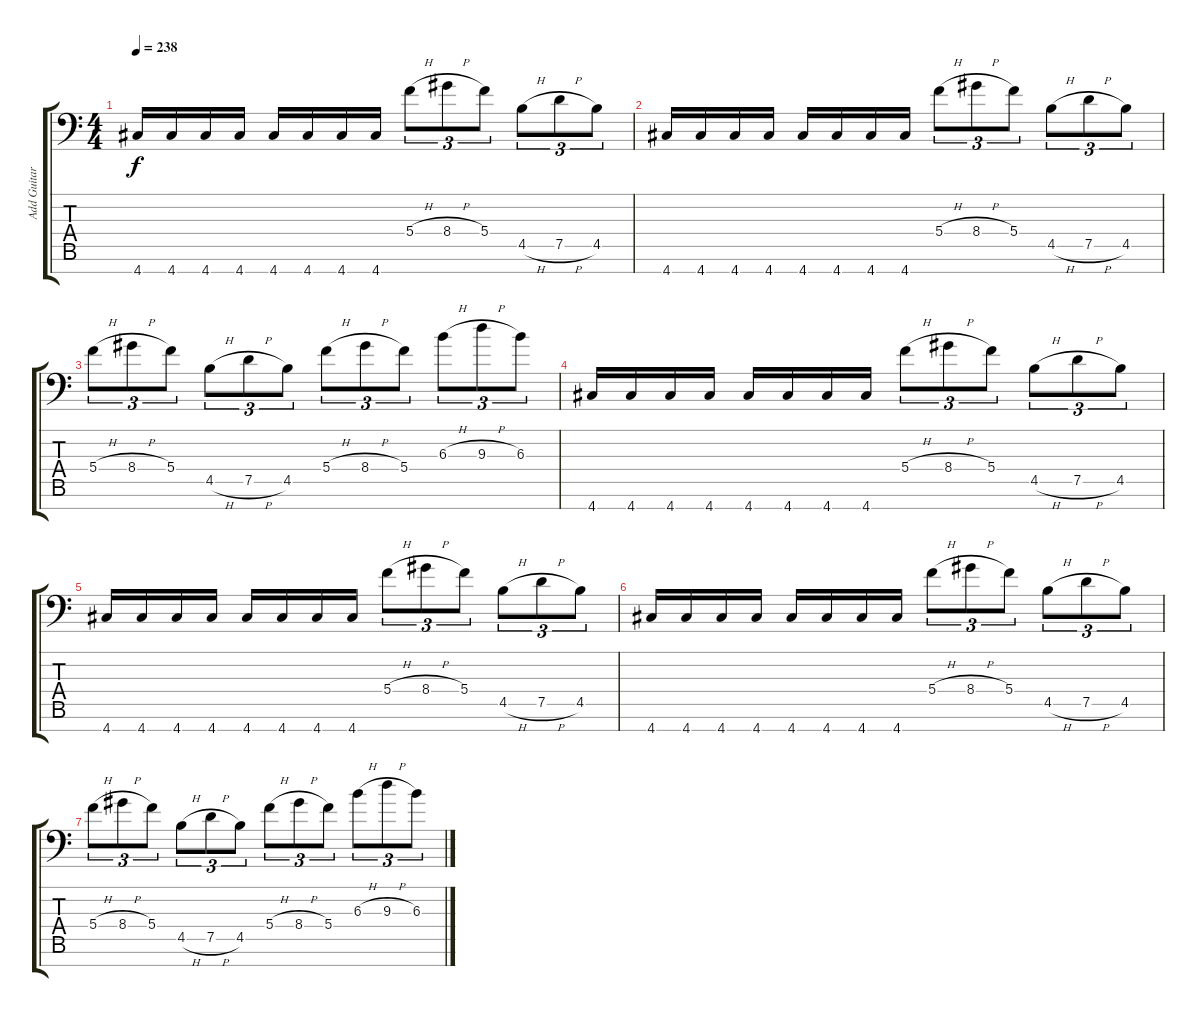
\track ("Add Guitar" "Add Guitar") {instrument distortionguitar}
\staff {score tabs}
\tuning (D4 A3 F3 C3 G2 D2 A1) {hide}
\ts (4 4)
\tempo 238
\clef f4
\ks c
4.7.16{dy f} 4.7.16 4.7.16 4.7.16 4.7.16 4.7.16 4.7.16 4.7.16 5.4{h}.8{tu (3 2)} 8.4{h}.8{tu (3 2)} 5.4.8{tu (3 2)} 4.5{h}.8{tu (3 2)} 7.5{h}.8{tu (3 2)} 4.5.8{tu (3 2)} |
4.7.16 4.7.16 4.7.16 4.7.16 4.7.16 4.7.16 4.7.16 4.7.16 5.4{h}.8{tu (3 2)} 8.4{h}.8{tu (3 2)} 5.4.8{tu (3 2)} 4.5{h}.8{tu (3 2)} 7.5{h}.8{tu (3 2)} 4.5.8{tu (3 2)} |
5.4{h}.8{tu (3 2)} 8.4{h}.8{tu (3 2)} 5.4.8{tu (3 2)} 4.5{h}.8{tu (3 2)} 7.5{h}.8{tu (3 2)} 4.5.8{tu (3 2)} 5.4{h}.8{tu (3 2)} 8.4{h}.8{tu (3 2)} 5.4.8{tu (3 2)} 6.3{h}.8{tu (3 2)} 9.3{h}.8{tu (3 2)} 6.3.8{tu (3 2)} |
4.7.16 4.7.16 4.7.16 4.7.16 4.7.16 4.7.16 4.7.16 4.7.16 5.4{h}.8{tu (3 2)} 8.4{h}.8{tu (3 2)} 5.4.8{tu (3 2)} 4.5{h}.8{tu (3 2)} 7.5{h}.8{tu (3 2)} 4.5.8{tu (3 2)} |
4.7.16 4.7.16 4.7.16 4.7.16 4.7.16 4.7.16 4.7.16 4.7.16 5.4{h}.8{tu (3 2)} 8.4{h}.8{tu (3 2)} 5.4.8{tu (3 2)} 4.5{h}.8{tu (3 2)} 7.5{h}.8{tu (3 2)} 4.5.8{tu (3 2)} |
4.7.16 4.7.16 4.7.16 4.7.16 4.7.16 4.7.16 4.7.16 4.7.16 5.4{h}.8{tu (3 2)} 8.4{h}.8{tu (3 2)} 5.4.8{tu (3 2)} 4.5{h}.8{tu (3 2)} 7.5{h}.8{tu (3 2)} 4.5.8{tu (3 2)} |
5.4{h}.8{tu (3 2)} 8.4{h}.8{tu (3 2)} 5.4.8{tu (3 2)} 4.5{h}.8{tu (3 2)} 7.5{h}.8{tu (3 2)} 4.5.8{tu (3 2)} 5.4{h}.8{tu (3 2)} 8.4{h}.8{tu (3 2)} 5.4.8{tu (3 2)} 6.3{h}.8{tu (3 2)} 9.3{h}.8{tu (3 2)} 6.3.8{tu (3 2)}
